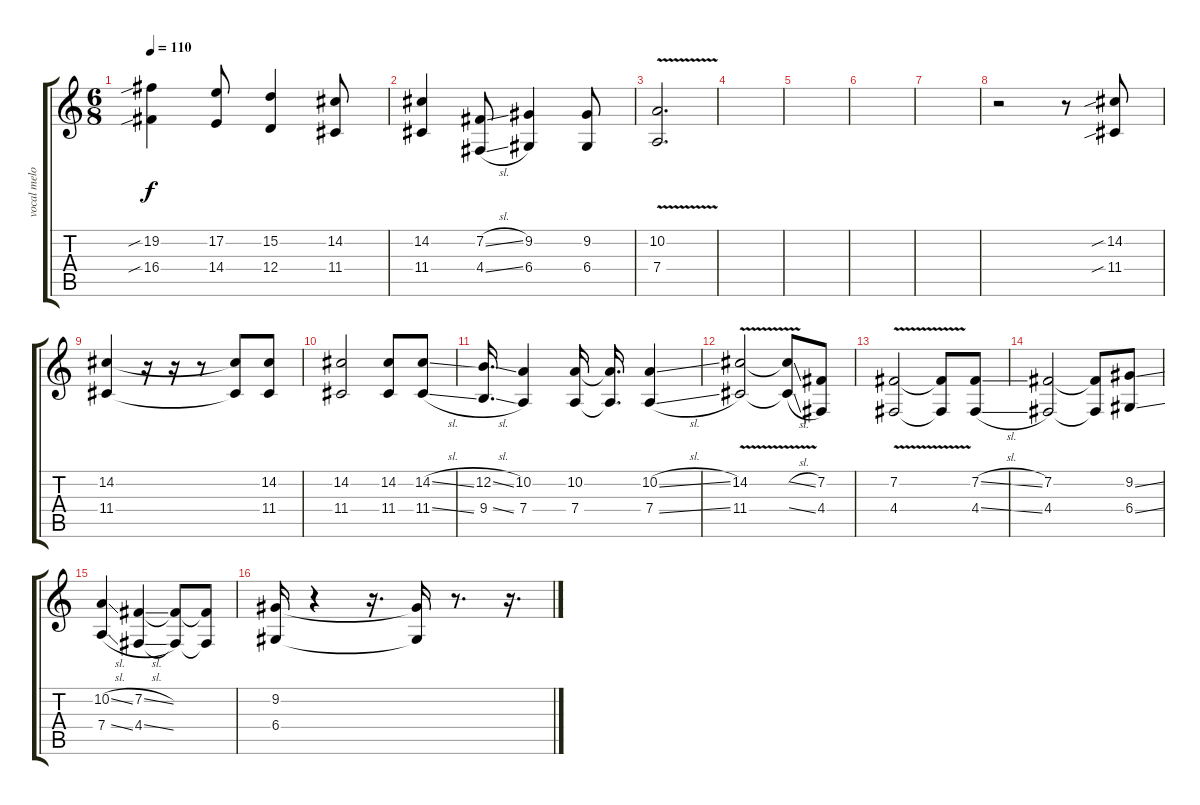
\track ("vocal melody" "vocal melo") {instrument violin}
\staff {score tabs}
\tuning (E4 B3 G3 D3 A2 E2) {hide}
\ts (6 8)
\tempo 110
\clef g2
\ks c
(19.2{sib} 16.4{sib}).4{dy f} (17.2 14.4).8 (15.2 12.4).4 (14.2 11.4).8 |
(14.2 11.4).4 (7.2{sl} 4.4{sl}).8 (9.2 6.4).4 (9.2 6.4).8 |
(10.2{v} 7.4).2{d} |
|
|
|
|
r.2 r.8 (14.2{sib} 11.4{sib}).8{volume 10} |
(14.2 11.4).4 r.16 r.16 r.8 (14.2{t} 11.4{t}).8 (14.2 11.4).8 |
(14.2 11.4).2 (14.2 11.4).8 (14.2{sl} 11.4{sl}).8 |
(12.2{sl} 9.4{sl}).16{d} (10.2 7.4).4 (10.2 7.4).16 (10.2{t} 7.4{t}).16{d} (10.2{sl} 7.4{sl}).4 |
(14.2{v} 11.4).2 (14.2{sl t} 11.4{sl t}).8 (7.2 4.4).8 |
(7.2{v} 4.4).2 (7.2{t} 4.4{t}).8 (7.2{sl} 4.4{sl}).8 |
(7.2 4.4).2 (7.2{t} 4.4{t}).8 (9.2{ss} 6.4{ss}).8 |
(10.2{sl} 7.4{sl}).4 (7.2{sl} 4.4{sl}).4 (7.2{t} 4.4{t}).8 (7.2{t} 4.4{t}).8 |
(9.2 6.4).16 r.4 r.16{d} (9.2{t} 6.4{t}).16 r.8{d} r.16{d}
